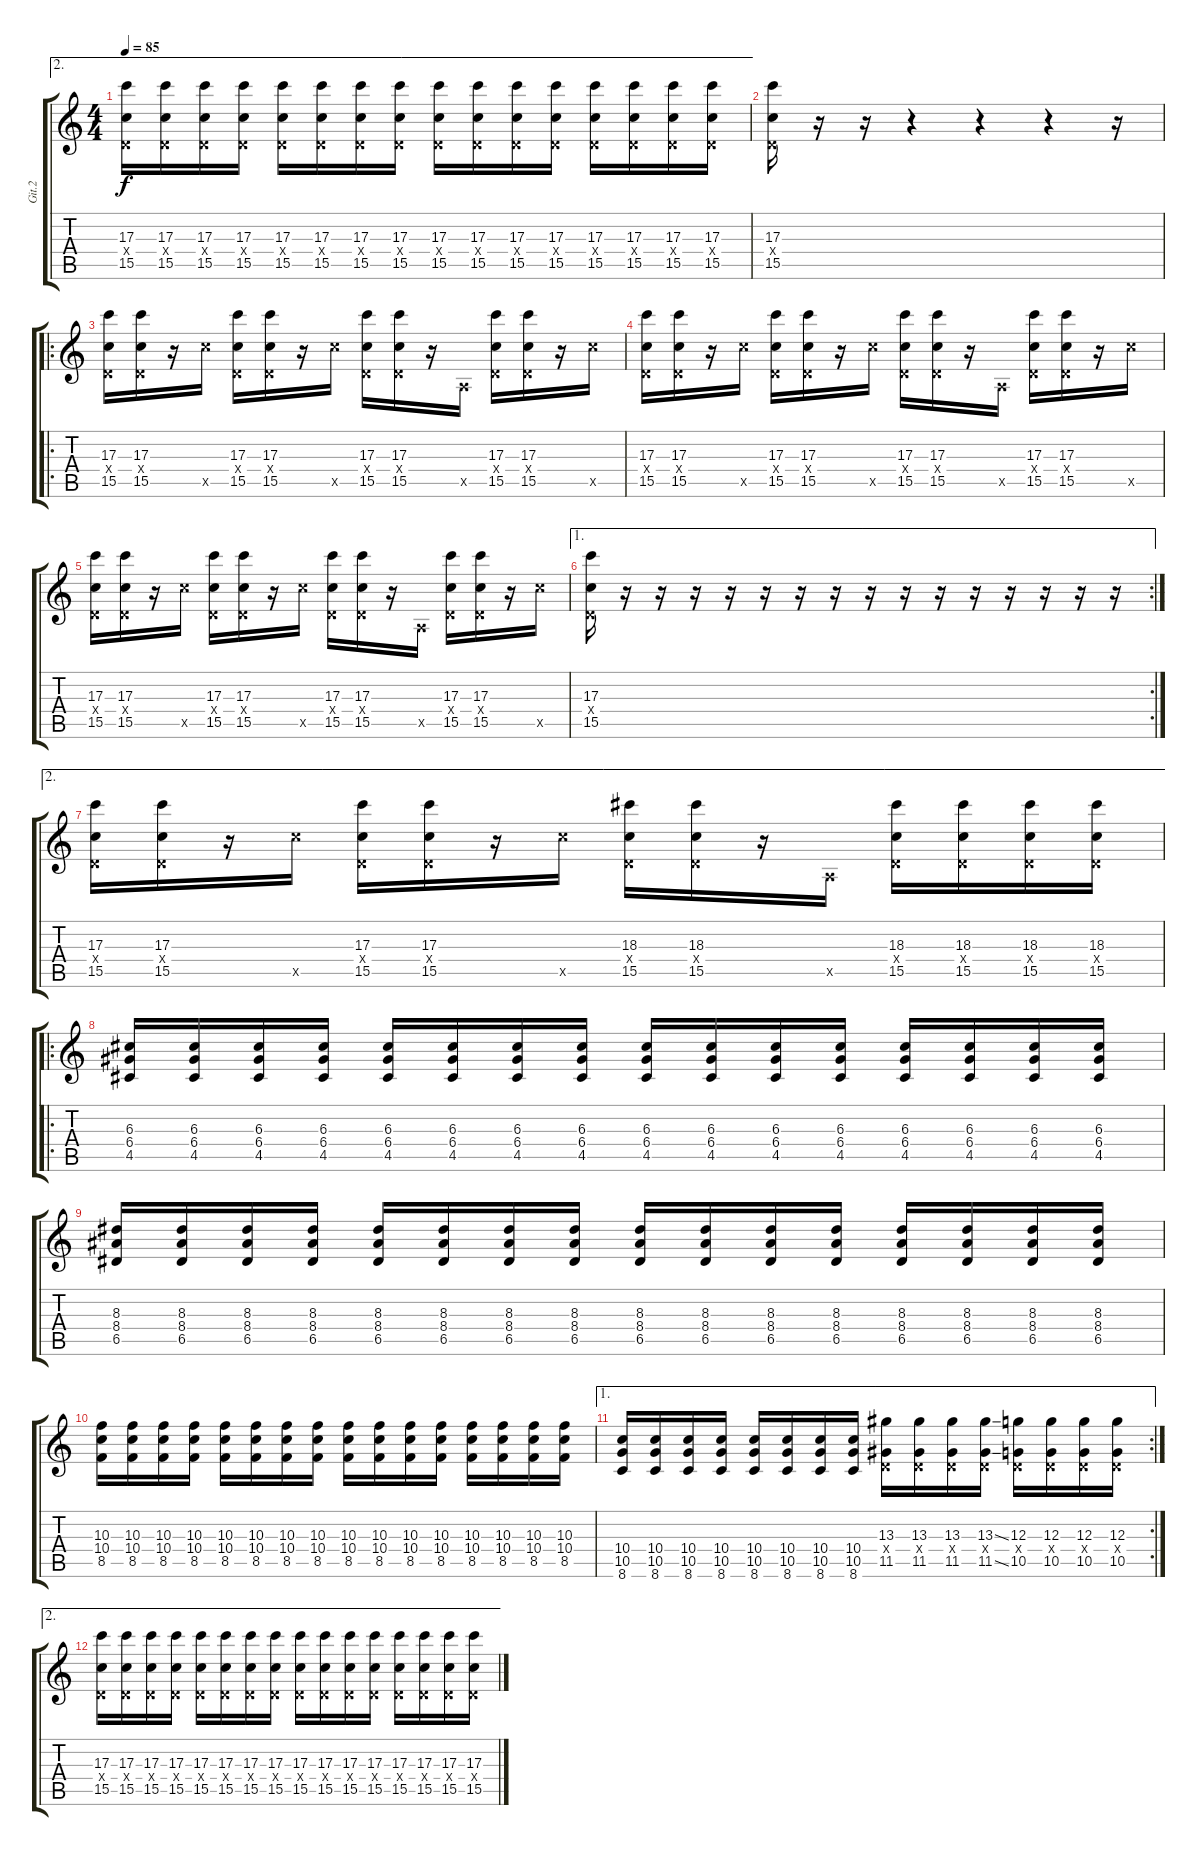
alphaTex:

\track ("Git.2" "Git.2") {instrument overdrivenguitar}
\staff {score tabs}
\tuning (E4 B3 G3 D3 A2 E2) {hide}
\ae 2
\ts (4 4)
\tempo 85
\clef g2
\ks c
(17.3 0.4{x} 15.5).16{dy f} (17.3 0.4{x} 15.5).16 (17.3 0.4{x} 15.5).16 (17.3 0.4{x} 15.5).16 (17.3 0.4{x} 15.5).16 (17.3 0.4{x} 15.5).16 (17.3 0.4{x} 15.5).16 (17.3 0.4{x} 15.5).16 (17.3 0.4{x} 15.5).16 (17.3 0.4{x} 15.5).16 (17.3 0.4{x} 15.5).16 (17.3 0.4{x} 15.5).16 (17.3 0.4{x} 15.5).16 (17.3 0.4{x} 15.5).16 (17.3 0.4{x} 15.5).16 (17.3 0.4{x} 15.5).16 |
(17.3 0.4{x} 15.5).16 r.16 r.16 r.4 r.4 r.4 r.16 |
\ro
(17.3 0.4{x} 15.5).16 (17.3 0.4{x} 15.5).16 r.16 15.5{x}.16 (17.3 0.4{x} 15.5).16 (17.3 0.4{x} 15.5).16 r.16 15.5{x}.16 (17.3 0.4{x} 15.5).16 (17.3 0.4{x} 15.5).16 r.16 0.5{x}.16 (17.3 0.4{x} 15.5).16 (17.3 0.4{x} 15.5).16 r.16 15.5{x}.16 |
(17.3 0.4{x} 15.5).16 (17.3 0.4{x} 15.5).16 r.16 15.5{x}.16 (17.3 0.4{x} 15.5).16 (17.3 0.4{x} 15.5).16 r.16 15.5{x}.16 (17.3 0.4{x} 15.5).16 (17.3 0.4{x} 15.5).16 r.16 0.5{x}.16 (17.3 0.4{x} 15.5).16 (17.3 0.4{x} 15.5).16 r.16 15.5{x}.16 |
(17.3 0.4{x} 15.5).16 (17.3 0.4{x} 15.5).16 r.16 15.5{x}.16 (17.3 0.4{x} 15.5).16 (17.3 0.4{x} 15.5).16 r.16 15.5{x}.16 (17.3 0.4{x} 15.5).16 (17.3 0.4{x} 15.5).16 r.16 0.5{x}.16 (17.3 0.4{x} 15.5).16 (17.3 0.4{x} 15.5).16 r.16 15.5{x}.16 |
\ae 1
\rc 2
(17.3 0.4{x} 15.5).16 r.16 r.16 r.16 r.16 r.16 r.16 r.16 r.16 r.16 r.16 r.16 r.16 r.16 r.16 r.16 |
\ae 2
(17.3 0.4{x} 15.5).16 (17.3 0.4{x} 15.5).16 r.16 15.5{x}.16 (17.3 0.4{x} 15.5).16 (17.3 0.4{x} 15.5).16 r.16 15.5{x}.16 (18.3 0.4{x} 15.5).16 (18.3 0.4{x} 15.5).16 r.16 0.5{x}.16 (18.3 0.4{x} 15.5).16 (18.3 0.4{x} 15.5).16 (18.3 0.4{x} 15.5).16 (18.3 0.4{x} 15.5).16 |
\ro
(6.3 6.4 4.5).16 (6.3 6.4 4.5).16 (6.3 6.4 4.5).16 (6.3 6.4 4.5).16 (6.3 6.4 4.5).16 (6.3 6.4 4.5).16 (6.3 6.4 4.5).16 (6.3 6.4 4.5).16 (6.3 6.4 4.5).16 (6.3 6.4 4.5).16 (6.3 6.4 4.5).16 (6.3 6.4 4.5).16 (6.3 6.4 4.5).16 (6.3 6.4 4.5).16 (6.3 6.4 4.5).16 (6.3 6.4 4.5).16 |
(8.3 8.4 6.5).16 (8.3 8.4 6.5).16 (8.3 8.4 6.5).16 (8.3 8.4 6.5).16 (8.3 8.4 6.5).16 (8.3 8.4 6.5).16 (8.3 8.4 6.5).16 (8.3 8.4 6.5).16 (8.3 8.4 6.5).16 (8.3 8.4 6.5).16 (8.3 8.4 6.5).16 (8.3 8.4 6.5).16 (8.3 8.4 6.5).16 (8.3 8.4 6.5).16 (8.3 8.4 6.5).16 (8.3 8.4 6.5).16 |
(10.3 10.4 8.5).16 (10.3 10.4 8.5).16 (10.3 10.4 8.5).16 (10.3 10.4 8.5).16 (10.3 10.4 8.5).16 (10.3 10.4 8.5).16 (10.3 10.4 8.5).16 (10.3 10.4 8.5).16 (10.3 10.4 8.5).16 (10.3 10.4 8.5).16 (10.3 10.4 8.5).16 (10.3 10.4 8.5).16 (10.3 10.4 8.5).16 (10.3 10.4 8.5).16 (10.3 10.4 8.5).16 (10.3 10.4 8.5).16 |
\ae 1
\rc 2
(10.4 10.5 8.6).16 (10.4 10.5 8.6).16 (10.4 10.5 8.6).16 (10.4 10.5 8.6).16 (10.4 10.5 8.6).16 (10.4 10.5 8.6).16 (10.4 10.5 8.6).16 (10.4 10.5 8.6).16 (13.3 0.4{x} 11.5).16 (13.3 0.4{x} 11.5).16 (13.3 0.4{x} 11.5).16 (13.3{ss} 0.4{x} 11.5{ss}).16 (12.3 0.4{x} 10.5).16 (12.3 0.4{x} 10.5).16 (12.3 0.4{x} 10.5).16 (12.3 0.4{x} 10.5).16 |
\ae 2
(17.3 0.4{x} 15.5).16 (17.3 0.4{x} 15.5).16 (17.3 0.4{x} 15.5).16 (17.3 0.4{x} 15.5).16 (17.3 0.4{x} 15.5).16 (17.3 0.4{x} 15.5).16 (17.3 0.4{x} 15.5).16 (17.3 0.4{x} 15.5).16 (17.3 0.4{x} 15.5).16 (17.3 0.4{x} 15.5).16 (17.3 0.4{x} 15.5).16 (17.3 0.4{x} 15.5).16 (17.3 0.4{x} 15.5).16 (17.3 0.4{x} 15.5).16 (17.3 0.4{x} 15.5).16 (17.3 0.4{x} 15.5).16
